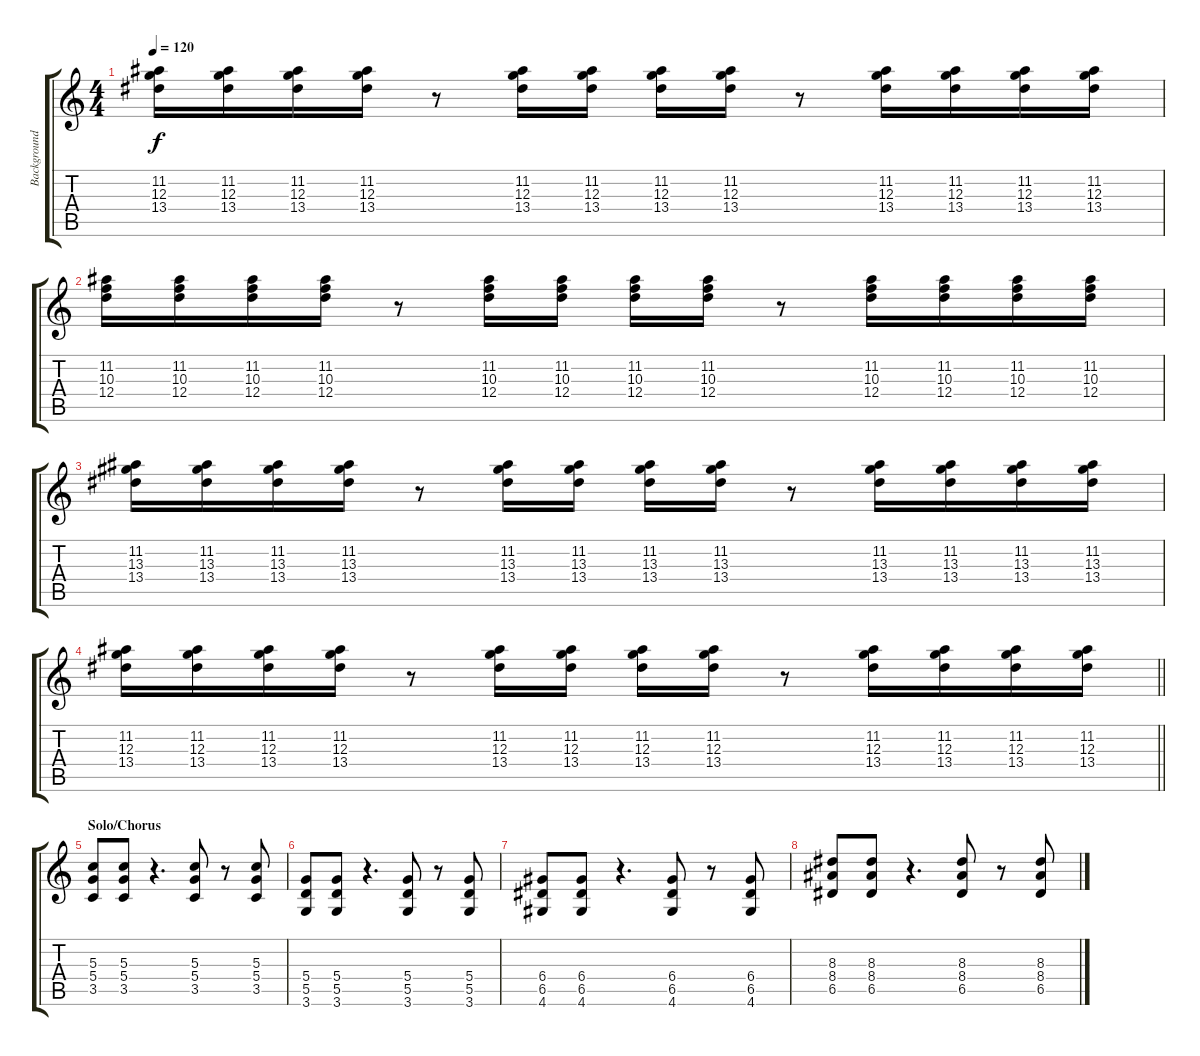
\track ("Background Guitar" "Background") {instrument distortionguitar}
\staff {score tabs}
\tuning (E4 B3 G3 D3 A2 E2) {hide}
\ts (4 4)
\tempo 120
\clef g2
\ks c
(11.2 12.3 13.4).16{dy f} (11.2 12.3 13.4).16 (11.2 12.3 13.4).16 (11.2 12.3 13.4).16 r.8 (11.2 12.3 13.4).16 (11.2 12.3 13.4).16 (11.2 12.3 13.4).16 (11.2 12.3 13.4).16 r.8 (11.2 12.3 13.4).16 (11.2 12.3 13.4).16 (11.2 12.3 13.4).16 (11.2 12.3 13.4).16 |
(11.2 10.3 12.4).16 (11.2 10.3 12.4).16 (11.2 10.3 12.4).16 (11.2 10.3 12.4).16 r.8 (11.2 10.3 12.4).16 (11.2 10.3 12.4).16 (11.2 10.3 12.4).16 (11.2 10.3 12.4).16 r.8 (11.2 10.3 12.4).16 (11.2 10.3 12.4).16 (11.2 10.3 12.4).16 (11.2 10.3 12.4).16 |
(11.2 13.3 13.4).16 (11.2 13.3 13.4).16 (11.2 13.3 13.4).16 (11.2 13.3 13.4).16 r.8 (11.2 13.3 13.4).16 (11.2 13.3 13.4).16 (11.2 13.3 13.4).16 (11.2 13.3 13.4).16 r.8 (11.2 13.3 13.4).16 (11.2 13.3 13.4).16 (11.2 13.3 13.4).16 (11.2 13.3 13.4).16 |
\barLineRight lightlight
(11.2 12.3 13.4).16 (11.2 12.3 13.4).16 (11.2 12.3 13.4).16 (11.2 12.3 13.4).16 r.8 (11.2 12.3 13.4).16 (11.2 12.3 13.4).16 (11.2 12.3 13.4).16 (11.2 12.3 13.4).16 r.8 (11.2 12.3 13.4).16 (11.2 12.3 13.4).16 (11.2 12.3 13.4).16 (11.2 12.3 13.4).16 |
\section ("" "Solo/Chorus")
(5.3 5.4 3.5).8 (5.3 5.4 3.5).8 r.4{d} (5.3 5.4 3.5).8 r.8 (5.3 5.4 3.5).8 |
(5.4 5.5 3.6).8 (5.4 5.5 3.6).8 r.4{d} (5.4 5.5 3.6).8 r.8 (5.4 5.5 3.6).8 |
(6.4 6.5 4.6).8 (6.4 6.5 4.6).8 r.4{d} (6.4 6.5 4.6).8 r.8 (6.4 6.5 4.6).8 |
(8.3 8.4 6.5).8 (8.3 8.4 6.5).8 r.4{d} (8.3 8.4 6.5).8 r.8 (8.3 8.4 6.5).8
